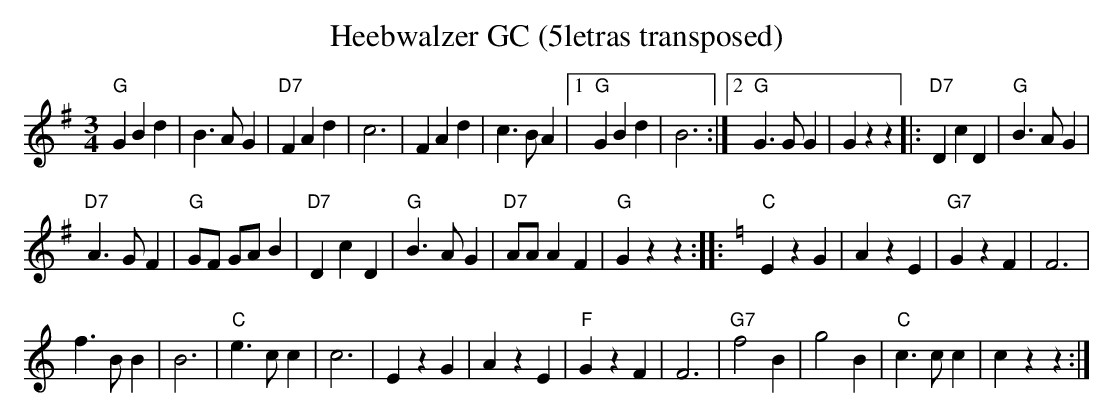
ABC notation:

X:1
T:Heebwalzer GC (5letras transposed)
M:3/4
L:1/4
K:G transpose=3 %%MIDI gchordon
"G"GBd | B>AG | "D7"FAd | c3 | FAd | c>BA |1 "G"GBd | B3 :|2 "G"G>GG | Gzz |: "D7"DcD | "G"B>AG |
"D7"A>GF | "G"G/2F/2 G/2A/2B | "D7"DcD | "G"B>AG | "D7"A/2A/2AF | "G"Gzz:: [K:C]"C"EzG | AzE | "G7"GzF | F3 |
f>BB | B3 | "C"e>cc | c3 | EzG | AzE | "F"GzF | F3 | "G7"f2B | g2B | "C"c>cc | czz :|
